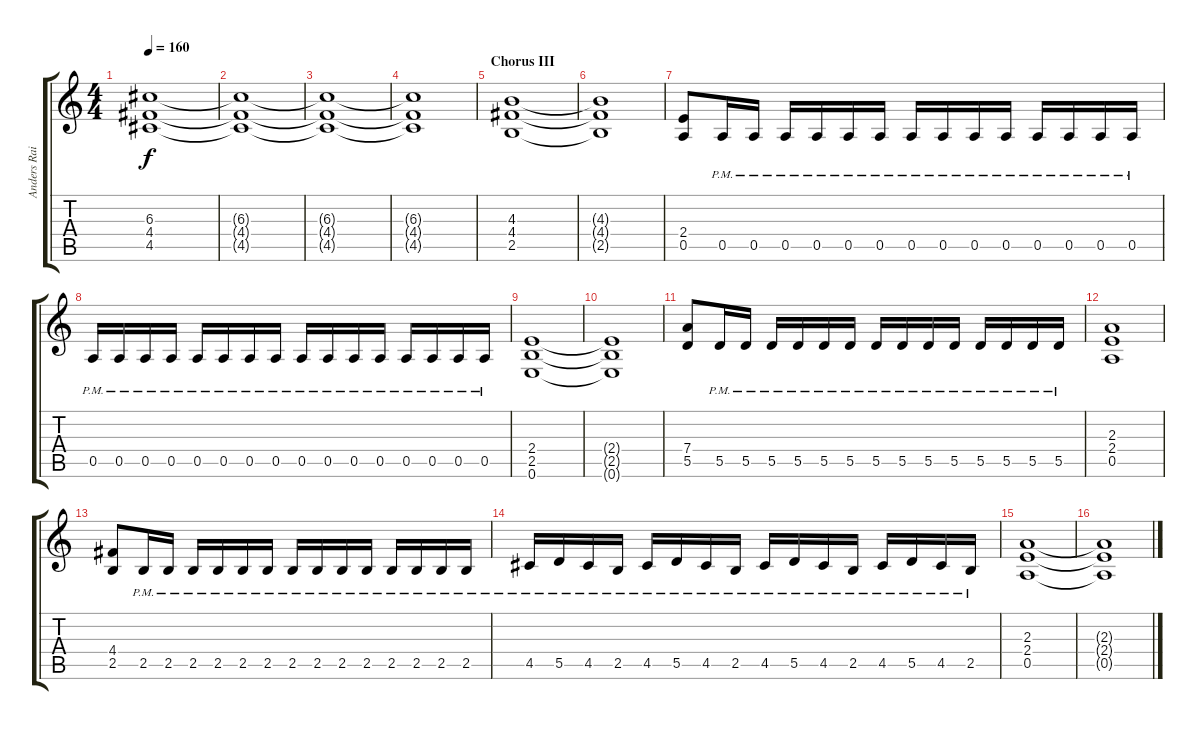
\track ("Anders Rain" "Anders Rai") {instrument distortionguitar}
\staff {score tabs}
\tuning (E4 B3 G3 D3 A2 E2) {hide}
\ts (4 4)
\tempo 160
\clef g2
\ks c
(6.3{t} 4.4{t} 4.5{t}).1{dy f} |
(6.3{t} 4.4{t} 4.5{t}).1 |
(6.3{t} 4.4{t} 4.5{t}).1 |
(6.3{t} 4.4{t} 4.5{t}).1 |
\section ("" "Chorus III")
(4.3 4.4 2.5).1 |
(4.3{t} 4.4{t} 2.5{t}).1 |
(2.4 0.5).8 0.5{pm}.16 0.5{pm}.16 0.5{pm}.16 0.5{pm}.16 0.5{pm}.16 0.5{pm}.16 0.5{pm}.16 0.5{pm}.16 0.5{pm}.16 0.5{pm}.16 0.5{pm}.16 0.5{pm}.16 0.5{pm}.16 0.5{pm}.16 |
0.5{pm}.16 0.5{pm}.16 0.5{pm}.16 0.5{pm}.16 0.5{pm}.16 0.5{pm}.16 0.5{pm}.16 0.5{pm}.16 0.5{pm}.16 0.5{pm}.16 0.5{pm}.16 0.5{pm}.16 0.5{pm}.16 0.5{pm}.16 0.5{pm}.16 0.5{pm}.16 |
(2.4 2.5 0.6).1 |
(2.4{t} 2.5{t} 0.6{t}).1 |
(7.4 5.5).8 5.5{pm}.16 5.5{pm}.16 5.5{pm}.16 5.5{pm}.16 5.5{pm}.16 5.5{pm}.16 5.5{pm}.16 5.5{pm}.16 5.5{pm}.16 5.5{pm}.16 5.5{pm}.16 5.5{pm}.16 5.5{pm}.16 5.5{pm}.16 |
(2.3 2.4 0.5).1 |
(4.4 2.5).8 2.5{pm}.16 2.5{pm}.16 2.5{pm}.16 2.5{pm}.16 2.5{pm}.16 2.5{pm}.16 2.5{pm}.16 2.5{pm}.16 2.5{pm}.16 2.5{pm}.16 2.5{pm}.16 2.5{pm}.16 2.5{pm}.16 2.5{pm}.16 |
4.5{pm}.16 5.5{pm}.16 4.5{pm}.16 2.5{pm}.16 4.5{pm}.16 5.5{pm}.16 4.5{pm}.16 2.5{pm}.16 4.5{pm}.16 5.5{pm}.16 4.5{pm}.16 2.5{pm}.16 4.5{pm}.16 5.5{pm}.16 4.5{pm}.16 2.5{pm}.16 |
(2.3 2.4 0.5).1 |
(2.3{t} 2.4{t} 0.5{t}).1
